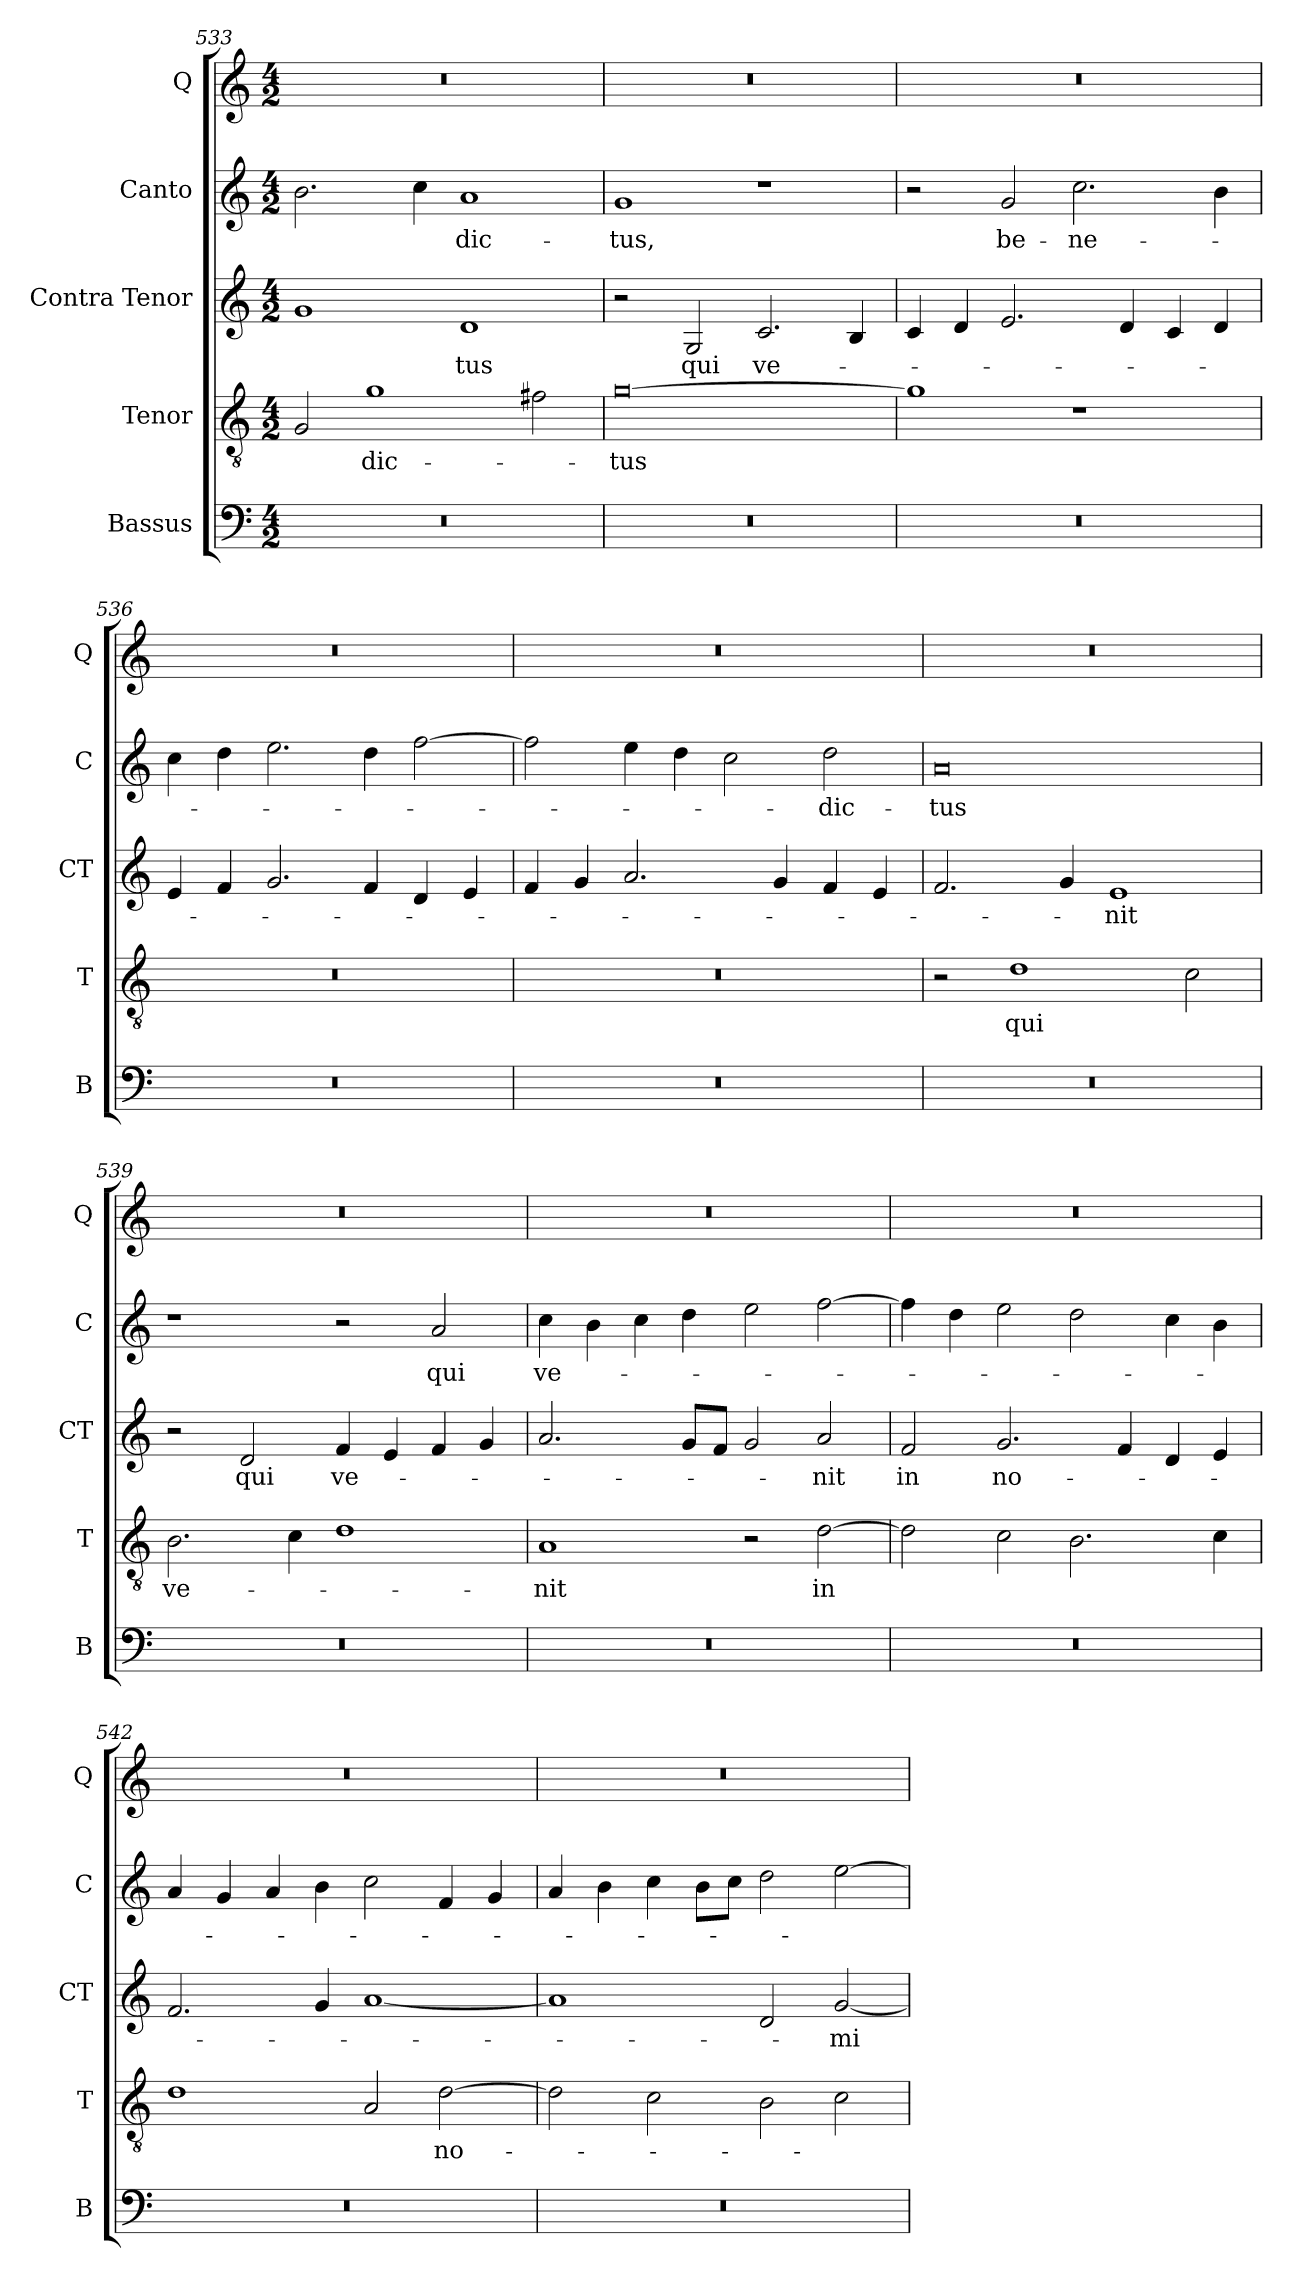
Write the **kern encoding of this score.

**kern	**kern	**text	**kern	**text	**kern	**text	**kern
*part5	*part4	*part4	*part3	*part3	*part2	*part2	*part1
*staff5	*staff4	*staff4	*staff3	*staff3	*staff2	*staff2	*staff1
*I"Bassus	*I"Tenor	*	*I"Contra Tenor	*	*I"Canto	*	*I"Q
*I'B	*I'T	*	*I'CT	*	*I'C	*	*I'Q
*clefF4	*clefGv2	*	*clefG2	*	*clefG2	*	*clefG2
*k[]	*k[]	*	*k[]	*	*k[]	*	*k[]
*C:	*C:	*	*C:	*	*C:	*	*C:
*M4/2	*M4/2	*	*M4/2	*	*M4/2	*	*M4/2
=533	=533	=533	=533	=533	=533	=533	=533
0r	2G/	.	1g	.	2.b\	.	0r
!	!	!LO:LY:b	!	!	!	!	!
.	1g	-dic-	.	.	.	.	.
.	.	.	.	.	4cc\	.	.
!	!	!	!	!LO:LY:b	!	!	!
!	!	!	!	!	!	!LO:LY:b	!
.	.	.	1d	-tus	1a	-dic-	.
.	2f#X\	.	.	.	.	.	.
=534	=534	=534	=534	=534	=534	=534	=534
!	!	!LO:LY:b	!	!	!	!	!
!	!	!	!	!	!	!LO:LY:b	!
0r	[0g	-tus	2r	.	1g	-tus,	0r
!	!	!	!	!LO:LY:b	!	!	!
.	.	.	2G/	qui	.	.	.
!	!	!	!	!LO:LY:b	!	!	!
.	.	.	2.c/	ve-	1r	.	.
.	.	.	4B/	.	.	.	.
!!LO:LB:g=z
=535	=535	=535	=535	=535	=535	=535	=535
0r	1g]	.	4c/	.	2r	.	0r
.	.	.	4d/	.	.	.	.
!	!	!	!	!	!	!LO:LY:b	!
.	.	.	2.e/	.	2g/	be-	.
!	!	!	!	!	!	!LO:LY:b	!
.	1r	.	.	.	2.cc\	-ne-	.
.	.	.	4d/	.	.	.	.
.	.	.	4c/	.	.	.	.
.	.	.	4d/	.	4b\	.	.
=536	=536	=536	=536	=536	=536	=536	=536
0r	0r	.	4e/	.	4cc\	.	0r
.	.	.	4f/	.	4dd\	.	.
.	.	.	2.g/	.	2.ee\	.	.
.	.	.	4f/	.	4dd\	.	.
.	.	.	4d/	.	[2ff\	.	.
.	.	.	4e/	.	.	.	.
=537	=537	=537	=537	=537	=537	=537	=537
0r	0r	.	4f/	.	2ff\]	.	0r
.	.	.	4g/	.	.	.	.
.	.	.	2.a/	.	4ee\	.	.
.	.	.	.	.	4dd\	.	.
.	.	.	.	.	2cc\	.	.
.	.	.	4g/	.	.	.	.
!	!	!	!	!	!	!LO:LY:b	!
.	.	.	4f/	.	2dd\	-dic-	.
.	.	.	4e/	.	.	.	.
=538	=538	=538	=538	=538	=538	=538	=538
!	!	!	!	!	!	!LO:LY:b	!
0r	2r	.	2.f/	.	0a	-tus	0r
!	!	!LO:LY:b	!	!	!	!	!
.	1d	qui	.	.	.	.	.
.	.	.	4g/	.	.	.	.
!	!	!	!	!LO:LY:b	!	!	!
.	.	.	1e	-nit	.	.	.
.	2c\	.	.	.	.	.	.
=539	=539	=539	=539	=539	=539	=539	=539
!	!	!LO:LY:b	!	!	!	!	!
0r	2.B\	ve-	2r	.	1r	.	0r
!	!	!	!	!LO:LY:b	!	!	!
.	.	.	2d/	qui	.	.	.
.	4c\	.	.	.	.	.	.
!	!	!	!	!LO:LY:b	!	!	!
.	1d	.	4f/	ve-	2r	.	.
.	.	.	4e/	.	.	.	.
!	!	!	!	!	!	!LO:LY:b	!
.	.	.	4f/	.	2a/	qui	.
.	.	.	4g/	.	.	.	.
!!LO:LB:g=z
=540	=540	=540	=540	=540	=540	=540	=540
!	!	!LO:LY:b	!	!	!	!	!
!	!	!	!	!	!	!LO:LY:b	!
0r	1A	-nit	2.a/	.	4cc\	ve-	0r
.	.	.	.	.	4b\	.	.
.	.	.	.	.	4cc\	.	.
.	.	.	8g/L	.	4dd\	.	.
.	.	.	8f/J	.	.	.	.
.	2r	.	2g/	.	2ee\	.	.
!	!	!LO:LY:b	!	!	!	!	!
!	!	!	!	!LO:LY:b	!	!	!
.	[2d\	in	2a/	-nit	[2ff\	.	.
=541	=541	=541	=541	=541	=541	=541	=541
!	!	!	!	!LO:LY:b	!	!	!
0r	2d\]	.	2f/	in	4ff\]	.	0r
.	.	.	.	.	4dd\	.	.
!	!	!	!	!LO:LY:b	!	!	!
.	2c\	.	2.g/	no-	2ee\	.	.
.	2.B\	.	.	.	2dd\	.	.
.	.	.	4f/	.	.	.	.
.	.	.	4d/	.	4cc\	.	.
.	4c\	.	4e/	.	4b\	.	.
=542	=542	=542	=542	=542	=542	=542	=542
0r	1d	.	2.f/	.	4a/	.	0r
.	.	.	.	.	4g/	.	.
.	.	.	.	.	4a/	.	.
.	.	.	4g/	.	4b\	.	.
.	2A/	.	[1a	.	2cc\	.	.
!	!	!LO:LY:b	!	!	!	!	!
.	[2d\	no-	.	.	4f/	.	.
.	.	.	.	.	4g/	.	.
=543	=543	=543	=543	=543	=543	=543	=543
0r	2d\]	.	1a]	.	4a/	.	0r
.	.	.	.	.	4b\	.	.
.	2c\	.	.	.	4cc\	.	.
.	.	.	.	.	8b\L	.	.
.	.	.	.	.	8cc\J	.	.
.	2B\	.	2d/	.	2dd\	.	.
!	!	!	!	!LO:LY:b	!	!	!
.	2c\	.	[2g/	-mi-	[2ee\	.	.
=	=	=	=	=	=	=	=
*-	*-	*-	*-	*-	*-	*-	*-
